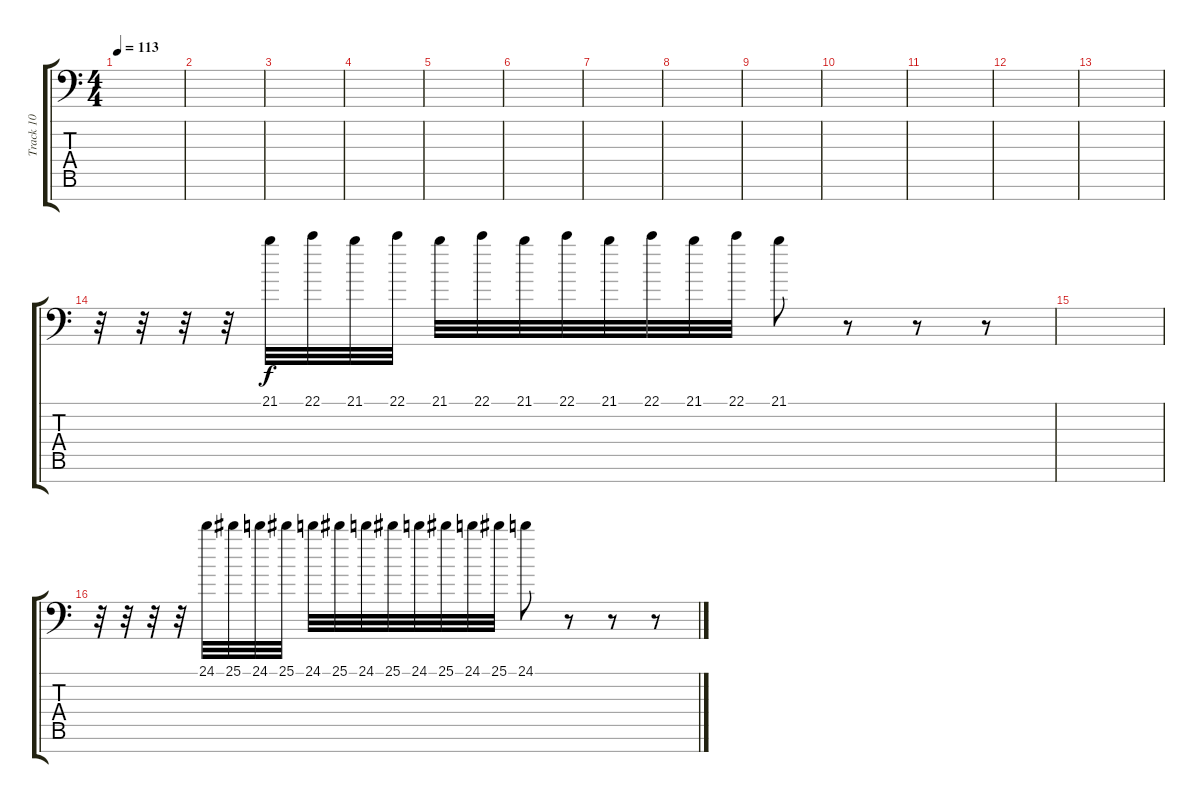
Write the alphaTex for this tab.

\track ("Track 10" "Track 10") {instrument tremolostrings}
\staff {score tabs}
\tuning (D4 A3 F3 C3 G2 D2 G1) {hide}
\ts (4 4)
\tempo 113
\clef f4
\ks c
|
|
|
|
|
|
|
|
|
|
|
|
|
r.32 r.32 r.32 r.32 21.1.32 22.1.32 21.1.32 22.1.32 21.1.32 22.1.32 21.1.32 22.1.32 21.1.32 22.1.32 21.1.32 22.1.32 21.1.8 r.8 r.8 r.8 |
|
r.32 r.32 r.32 r.32 24.1.32 25.1.32 24.1.32 25.1.32 24.1.32 25.1.32 24.1.32 25.1.32 24.1.32 25.1.32 24.1.32 25.1.32 24.1.8 r.8 r.8 r.8
